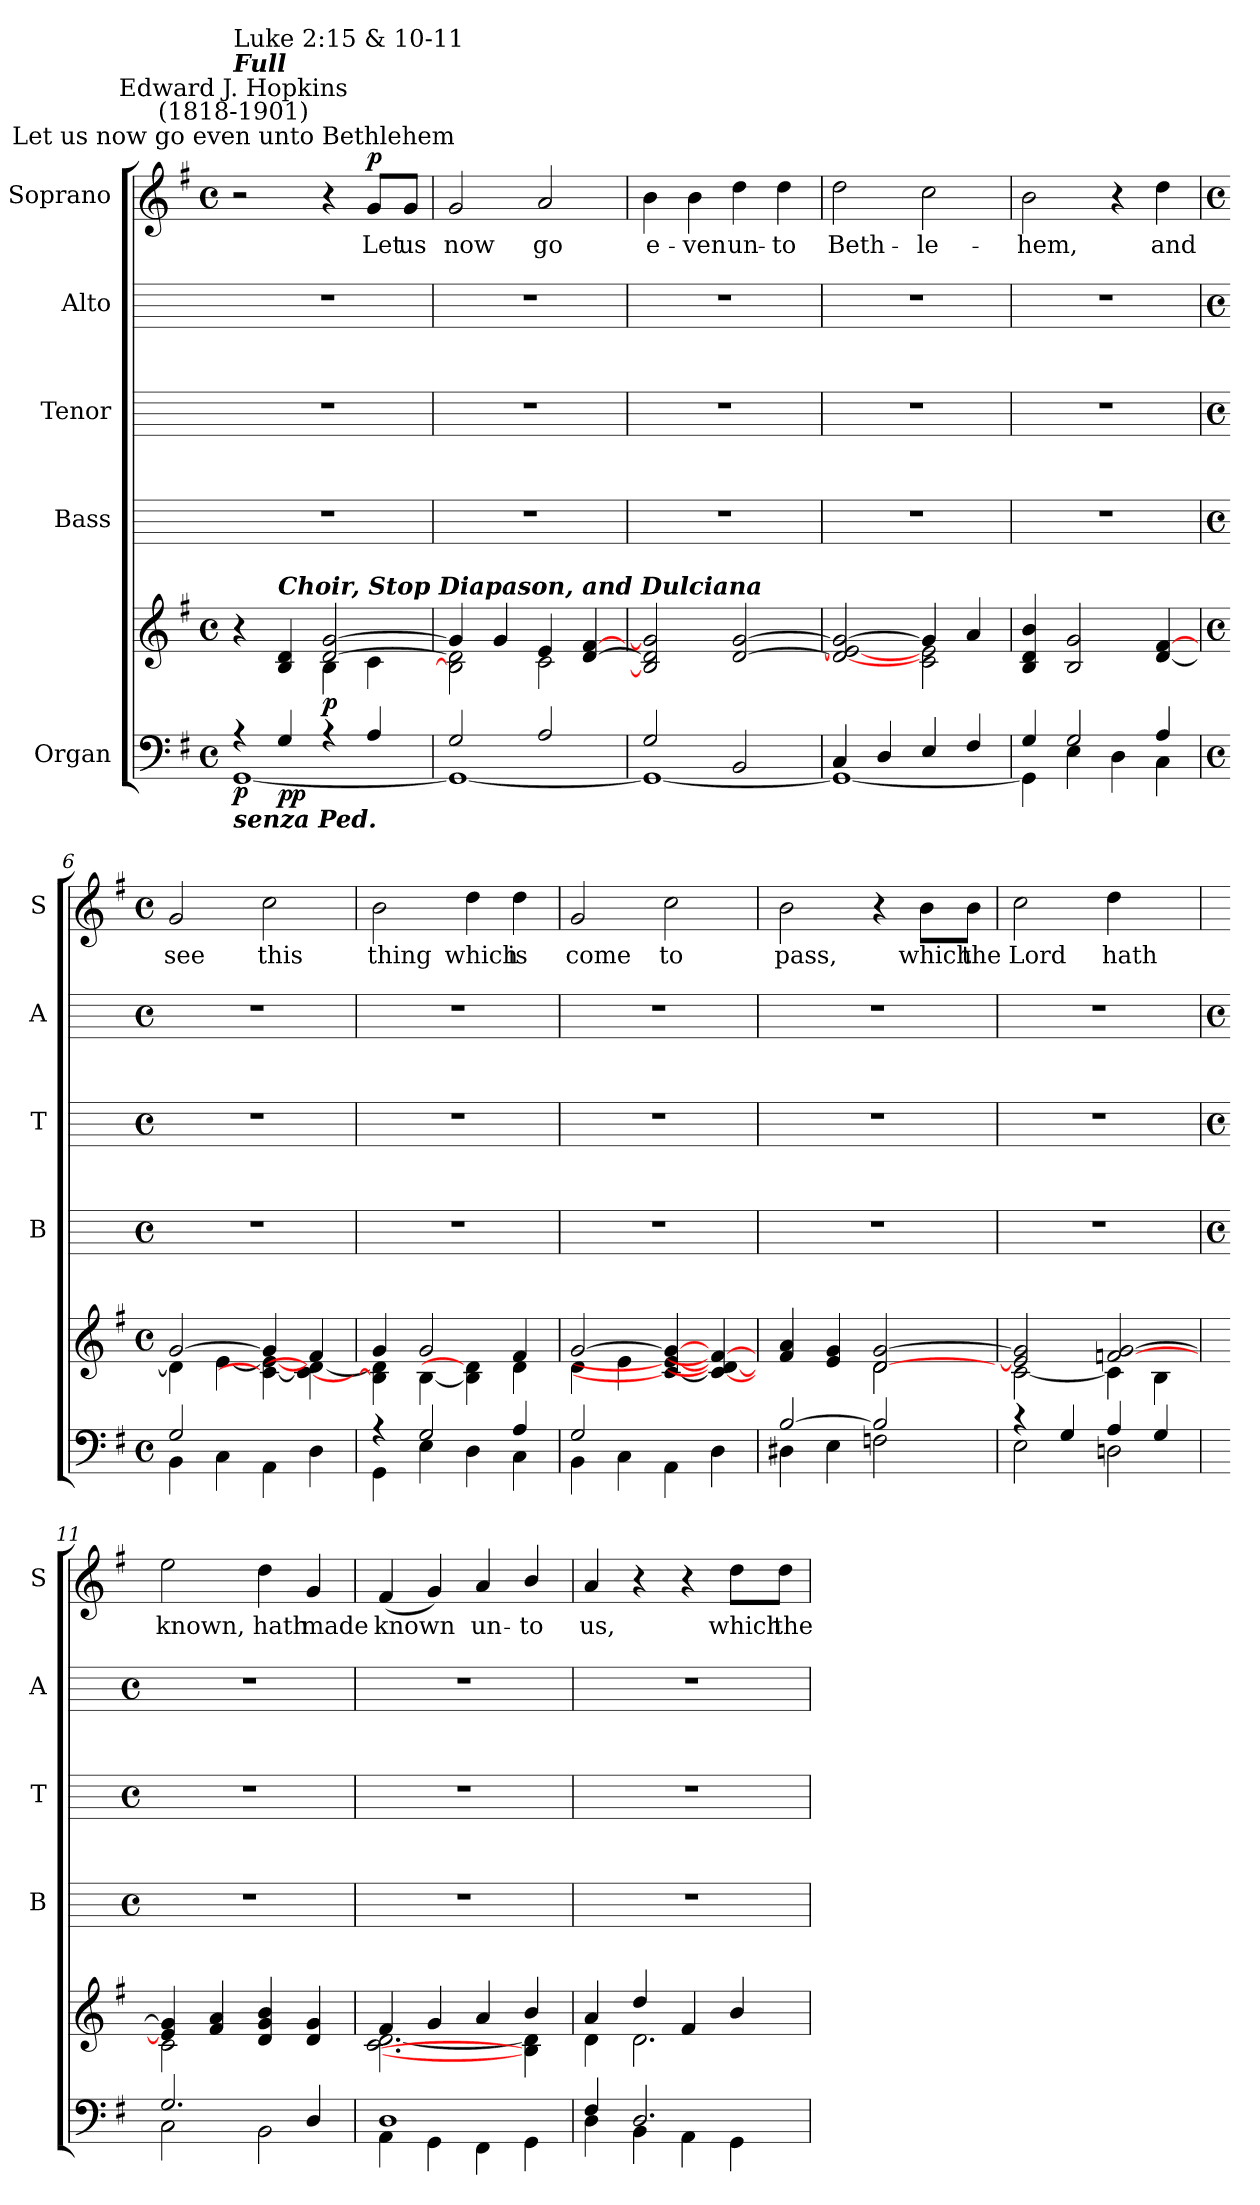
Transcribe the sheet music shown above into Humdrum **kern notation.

**kern	**kern	**dynam	**kern	**kern	**kern	**kern	**text	**dynam
*part5	*part5	*part5	*part4	*part3	*part2	*part1	*part1	*part1
*staff6	*staff5	*staff5/6	*staff4	*staff3	*staff2	*staff1	*staff1	*staff1
*I"Organ	*	*	*I"Bass	*I"Tenor	*I"Alto	*I"Soprano	*	*
*	*	*	*I'B	*I'T	*I'A	*I'S	*	*
*clefF4	*clefG2	*	*	*	*	*clefG2	*	*
*k[f#]	*k[f#]	*	*	*	*	*k[f#]	*	*
*G:	*G:	*	*	*	*	*G:	*	*
*M4/4	*M4/4	*	*	*	*	*M4/4	*	*
*met(c)	*met(c)	*	*	*	*	*met(c)	*	*
*MM120	*MM120	*	*MM120	*MM120	*MM120	*MM120	*	*
=1	=1	=1	=1	=1	=1	=1	=1	=1
*^	*^	*	*	*	*	*	*	*
!	!	!	!	!	!	!	!	!LO:TX:a:cj:t=Let us now go even unto Bethlehem	!	!
!	!	!	!	!	!	!	!	!LO:TX:a:cj:t=Edward J. Hopkins\n(1818-1901)	!	!
!	!	!	!	!	!	!	!	!LO:TX:a:Bi:t=Full	!	!
!	!	!	!	!	!	!	!	!LO:TX:a:t=Luke 2&colon;15 & 10-11	!	!
!LO:TX:b:Bi:t=senza Ped.	!	!	!	!	!	!	!	!	!	!
!	!	!	!	!LO:DY:b=2	!	!	!	!	!	!
4r	[1GG\	4r	2ryy	p	1r	1r	1r	2r	.	.
!	!	!LO:TX:a:Bi:t=Choir, Stop Diapason, and Dulciana	!	!	!	!	!	!	!	!
!	!	!	!	!LO:DY:b=2	!	!	!	!	!	!
!	!	!	!	!LO:DY:n=1:b	!	!	!	!	!	!
4G/	.	4B/ 4d/	.	p p	.	.	.	.	.	.
!	!	!	!	!LO:DY:n=2:b	!	!	!	!	!	!
4r	.	[2d/ [2g/	4B\	p	.	.	.	4r	.	.
!	!	!	!	!	!	!	!	!	!LO:LY:b	!LO:DY:b
4A/	.	.	4c\	.	.	.	.	8g/L	Let	p
!	!	!	!	!	!	!	!	!	!LO:LY:b	!
.	.	.	.	.	.	.	.	8g/J	us	.
=2	=2	=2	=2	=2	=2	=2	=2	=2	=2	=2
!	!	!	!	!	!	!	!	!	!LO:LY:b	!
2G/	1GG\_	4g/]	2B\] 2d\]	.	1r	1r	1r	2g/	now	.
.	.	4g/	.	.	.	.	.	.	.	.
!	!	!	!	!	!	!	!	!	!LO:LY:b	!
2A/	.	4e/	2c\	.	.	.	.	2a/	go	.
.	.	[4d/ [4f#/	.	.	.	.	.	.	.	.
=3	=3	=3	=3	=3	=3	=3	=3	=3	=3	=3
!	!	!	!	!	!	!	!	!	!LO:LY:b	!
2G/	1GG\_	2B/] 2d/] 2g/]	1ryy	.	1r	1r	1r	4b\	e-	.
!	!	!	!	!	!	!	!	!	!LO:LY:b	!
.	.	.	.	.	.	.	.	4b\	-ven	.
!	!	!	!	!	!	!	!	!	!LO:LY:b	!
2BB/	.	[2d/ [2g/	.	.	.	.	.	4dd\	un-	.
!	!	!	!	!	!	!	!	!	!LO:LY:b	!
.	.	.	.	.	.	.	.	4dd\	-to	.
=4	=4	=4	=4	=4	=4	=4	=4	=4	=4	=4
!	!	!	!	!	!	!	!	!	!LO:LY:b	!
4C/	1GG\_	2d/_ 2e/_ 2g/_	2ryy	.	1r	1r	1r	2dd\	Beth-	.
4D/	.	.	.	.	.	.	.	.	.	.
!	!	!	!	!	!	!	!	!	!LO:LY:b	!
4E/	.	4g/]	2c\ 2e\	.	.	.	.	2cc\	-le-	.
4F#/	.	4a/	.	.	.	.	.	.	.	.
=5	=5	=5	=5	=5	=5	=5	=5	=5	=5	=5
!	!	!	!	!	!	!	!	!	!LO:LY:b	!
4G/	4GG\]	4B/ 4d/ 4b/	4ryy	.	1r	1r	1r	2b\	-hem,	.
2G/	4E\	2B/ 2g/	4ryy	.	.	.	.	.	.	.
.	4D\	.	4ryy	.	.	.	.	4r	.	.
!	!	!	!	!	!	!	!	!	!LO:LY:b	!
4A/	4C\	[4d/ [4f#/	4ryy	.	.	.	.	4dd\	and	.
!!LO:LB:g=z
=6	=6	=6	=6	=6	=6	=6	=6	=6	=6	=6
*M4/4	*	*M4/4	*	*	*M4/4	*M4/4	*M4/4	*M4/4	*	*
*met(c)	*	*met(c)	*	*	*met(c)	*met(c)	*met(c)	*met(c)	*	*
!	!	!	!	!	!	!	!	!	!LO:LY:b	!
2G/	4BB\	[2g/	4d\]	.	1r	1r	1r	2g/	see	.
.	4C\	.	[4e\	.	.	.	.	.	.	.
!	!	!	!	!	!	!	!	!	!LO:LY:b	!
2ryy	4AA\	4g/]	4c\_ 4e\_	.	.	.	.	2cc\	this	.
.	4D\	4f#/	4c\_ 4d\_	.	.	.	.	.	.	.
=7	=7	=7	=7	=7	=7	=7	=7	=7	=7	=7
!	!	!	!	!	!	!	!	!	!LO:LY:b	!
4r	4GG\	4g/	4B\] 4d\]	.	1r	1r	1r	2b\	thing	.
2G/	4E\	2g/	[4B\	.	.	.	.	.	.	.
!	!	!	!	!	!	!	!	!	!LO:LY:b	!
.	4D\	.	4B\] 4d\]	.	.	.	.	4dd\	which	.
!	!	!	!	!	!	!	!	!	!LO:LY:b	!
4A/	4C\	4f#/	4d\	.	.	.	.	4dd\	is	.
=8	=8	=8	=8	=8	=8	=8	=8	=8	=8	=8
!	!	!	!	!	!	!	!	!	!LO:LY:b	!
2G/	4BB\	[2g/	4d\	.	1r	1r	1r	2g/	come	.
.	4C\	.	4e\	.	.	.	.	.	.	.
!	!	!	!	!	!	!	!	!	!LO:LY:b	!
4ryy	4AA\	4c/_ 4e/_ 4g/_	2ryy	.	.	.	.	2cc\	to	.
4ryy	4D\	4c/_ 4d/_ 4f#/_	.	.	.	.	.	.	.	.
=9	=9	=9	=9	=9	=9	=9	=9	=9	=9	=9
!	!	!	!	!	!	!	!	!	!LO:LY:b	!
[2B/	4D#X\	4f#/ 4a/	2ryy	.	1r	1r	1r	2b\	pass,	.
.	4E\	4e/ 4g/	.	.	.	.	.	.	.	.
2B/]	2Fn\	[2d/ [2g/	2d\	.	.	.	.	4r	.	.
!	!	!	!	!	!	!	!	!	!LO:LY:b	!
.	.	.	.	.	.	.	.	8b\L	which	.
!	!	!	!	!	!	!	!	!	!LO:LY:b	!
.	.	.	.	.	.	.	.	8b\J	the	.
=10	=10	=10	=10	=10	=10	=10	=10	=10	=10	=10
!	!	!	!	!	!	!	!	!	!LO:LY:b	!
4r	2E\	2e/] 2g/]	[2c\	.	1r	1r	1r	2cc\	Lord	.
4G/	.	.	.	.	.	.	.	.	.	.
!	!	!	!	!	!	!	!	!	!LO:LY:b	!
4A/	2Dn\	[2fn/ [2g/	4c\]	.	.	.	.	4dd\	hath	.
4G/	.	.	4B\	.	.	.	.	4ryy	.	.
!!LO:LB:g=z
=11	=11	=11	=11	=11	=11	=11	=11	=11	=11	=11
*	*	*	*	*	*M4/4	*M4/4	*M4/4	*	*	*
*	*	*	*	*	*met(c)	*met(c)	*met(c)	*	*	*
!	!	!	!	!	!	!	!	!	!LO:LY:b	!
2.G/	2C\	4e/] 4g/]	2c\	.	1r	1r	1r	2ee\	known,	.
.	.	4f#/ 4a/	.	.	.	.	.	.	.	.
!	!	!	!	!	!	!	!	!	!LO:LY:b	!
.	2BB\	4d/ 4g/ 4b/	2ryy	.	.	.	.	4dd\	hath	.
!	!	!	!	!	!	!	!	!	!LO:LY:b	!
4D/	.	4d/ 4g/	.	.	.	.	.	4g/	made	.
=12	=12	=12	=12	=12	=12	=12	=12	=12	=12	=12
!	!	!	!	!	!	!	!	!	!LO:LY:b	!
1D/	4AA\	4f#/	[2.c\ [2.d\	.	1r	1r	1r	(<4f#/	known	.
.	4GG\	4g/	.	.	.	.	.	4g/)	.	.
!	!	!	!	!	!	!	!	!	!LO:LY:b	!
.	4FF#\	4a/	.	.	.	.	.	4a/	un-	.
!	!	!	!	!	!	!	!	!	!LO:LY:b	!
.	4GG\	4b/	4B\] 4d\]	.	.	.	.	4b/	-to	.
=13	=13	=13	=13	=13	=13	=13	=13	=13	=13	=13
!	!	!	!	!	!	!	!	!	!LO:LY:b	!
4F#/	4D\	4a/	4d\	.	1r	1r	1r	4a/	us,	.
2.D/	4BB\	4dd/	2.d\	.	.	.	.	4r	.	.
.	4AA\	4f#/	.	.	.	.	.	4r	.	.
!	!	!	!	!	!	!	!	!	!LO:LY:b	!
.	4GG\	4b/	.	.	.	.	.	8dd\L	which	.
!	!	!	!	!	!	!	!	!	!LO:LY:b	!
.	.	.	.	.	.	.	.	8dd\J	the	.
*v	*v	*	*	*	*	*	*	*	*	*
*	*v	*v	*	*	*	*	*	*	*
=	=	=	=	=	=	=	=	=
*-	*-	*-	*-	*-	*-	*-	*-	*-
